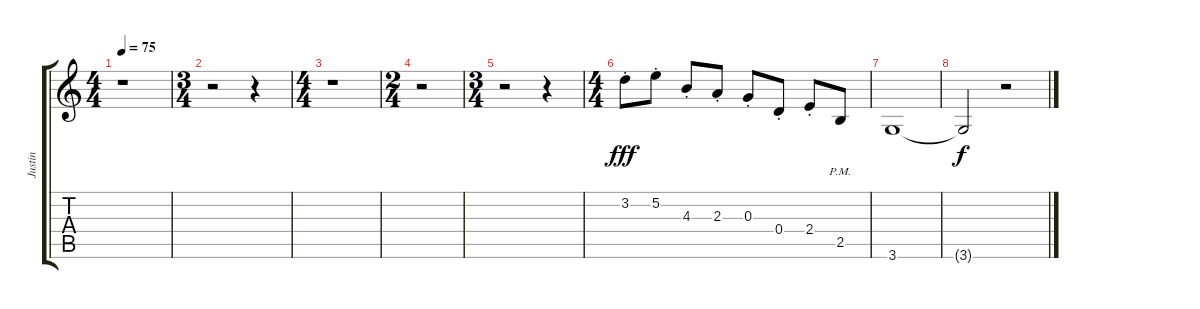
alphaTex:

\track ("Justin" "Justin") {instrument acousticguitarsteel}
\staff {score tabs}
\tuning (E4 B3 G3 D3 A2 E2) {hide}
\ts (4 4)
\tempo 75
\clef g2
\ks c
r.1{dy fff} |
\ts (3 4)
r.2 r.4 |
\ts (4 4)
r.1 |
\ts (2 4)
r.2 |
\ts (3 4)
r.2 r.4 |
\ts (4 4)
3.2{st}.8 5.2{st}.8 4.3{st}.8 2.3{st}.8 0.3{st}.8 0.4{st}.8 2.4{st}.8 2.5{pm}.8 |
3.6.1 |
3.6{t}.2{dy f} r.2
